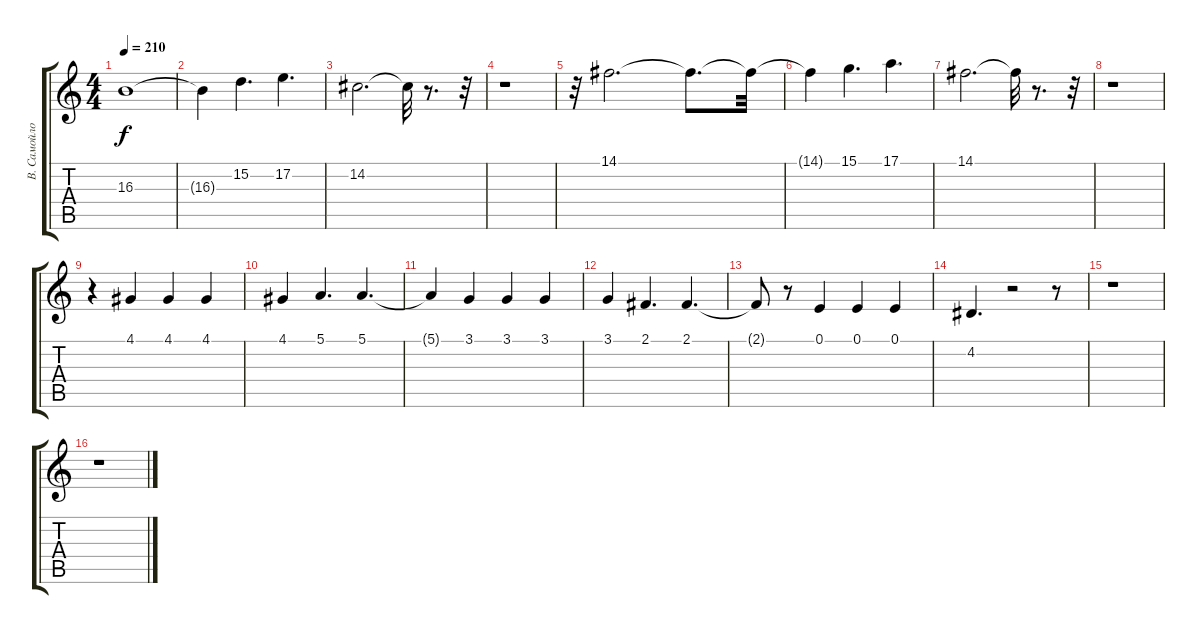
\track ("В. Самойлов (вокал)" "В. Самойло") {instrument lead6voice}
\staff {score tabs}
\tuning (E4 B3 G3 D3 A2 E2) {hide}
\ts (4 4)
\tempo 210
\clef g2
\ks c
16.3.1{dy f} |
16.3{t}.4 15.2.4{d} 17.2.4{d} |
14.2.2{d} 14.2{t}.32 r.8{d} r.32 |
r.1 |
r.32 14.1.2{d} 14.1{t}.8{d} 14.1{t}.32 |
14.1{t}.4 15.1.4{d} 17.1.4{d} |
14.1.2{d} 14.1{t}.32 r.8{d} r.32 |
r.1 |
r.4 4.1.4 4.1.4 4.1.4 |
4.1.4 5.1.4{d} 5.1.4{d} |
5.1{t}.4 3.1.4 3.1.4 3.1.4 |
3.1.4 2.1.4{d} 2.1.4{d} |
2.1{t}.8 r.8 0.1.4 0.1.4 0.1.4 |
4.2.4{d} r.2 r.8 |
r.1 |
r.1
